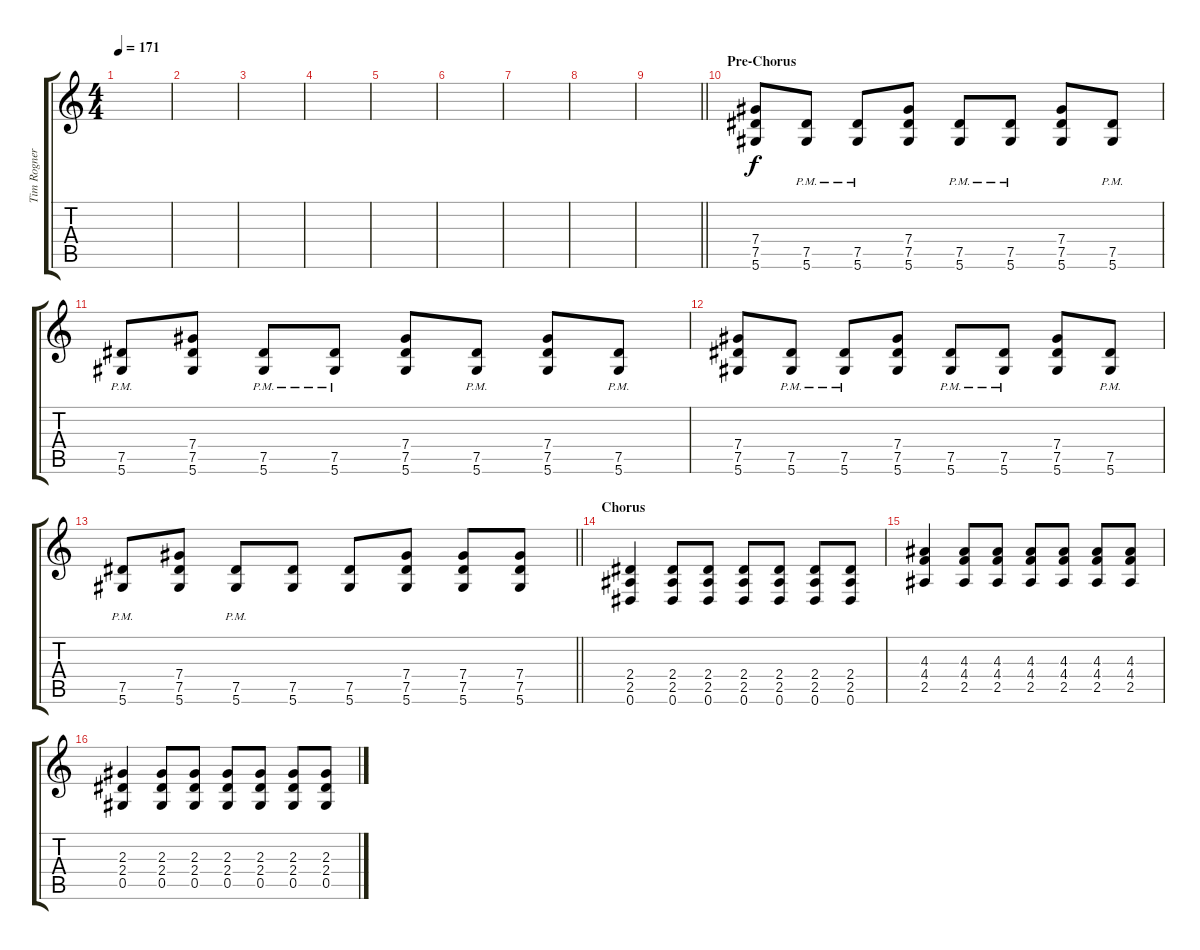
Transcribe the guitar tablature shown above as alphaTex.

\track ("Tim Rogner - Guitar" "Tim Rogner") {instrument distortionguitar}
\staff {score tabs}
\tuning (Eb4 Bb3 Gb3 Db3 Ab2 Eb2) {hide}
\ts (4 4)
\tempo 171
\clef g2
\ks c
|
|
|
|
|
|
|
|
\barLineRight lightlight
|
\section ("" "Pre-Chorus")
(7.4 7.5 5.6).8 (7.5{pm} 5.6{pm}).8 (7.5{pm} 5.6{pm}).8 (7.4 7.5 5.6).8 (7.5{pm} 5.6{pm}).8 (7.5{pm} 5.6{pm}).8 (7.4 7.5 5.6).8 (7.5{pm} 5.6{pm}).8 |
(7.5{pm} 5.6{pm}).8 (7.4 7.5 5.6).8 (7.5{pm} 5.6{pm}).8 (7.5{pm} 5.6{pm}).8 (7.4 7.5 5.6).8 (7.5{pm} 5.6{pm}).8 (7.4 7.5 5.6).8 (7.5{pm} 5.6{pm}).8 |
(7.4 7.5 5.6).8 (7.5{pm} 5.6{pm}).8 (7.5{pm} 5.6{pm}).8 (7.4 7.5 5.6).8 (7.5{pm} 5.6{pm}).8 (7.5{pm} 5.6{pm}).8 (7.4 7.5 5.6).8 (7.5{pm} 5.6{pm}).8 |
\barLineRight lightlight
(7.5{pm} 5.6{pm}).8 (7.4 7.5 5.6).8 (7.5{pm} 5.6{pm}).8 (7.5 5.6).8 (7.5 5.6).8 (7.4 7.5 5.6).8 (7.4 7.5 5.6).8 (7.4 7.5 5.6).8 |
\section ("" "Chorus")
(2.4 2.5 0.6).4 (2.4 2.5 0.6).8 (2.4 2.5 0.6).8 (2.4 2.5 0.6).8 (2.4 2.5 0.6).8 (2.4 2.5 0.6).8 (2.4 2.5 0.6).8 |
(4.3 4.4 2.5).4 (4.3 4.4 2.5).8 (4.3 4.4 2.5).8 (4.3 4.4 2.5).8 (4.3 4.4 2.5).8 (4.3 4.4 2.5).8 (4.3 4.4 2.5).8 |
(2.3 2.4 0.5).4 (2.3 2.4 0.5).8 (2.3 2.4 0.5).8 (2.3 2.4 0.5).8 (2.3 2.4 0.5).8 (2.3 2.4 0.5).8 (2.3 2.4 0.5).8
